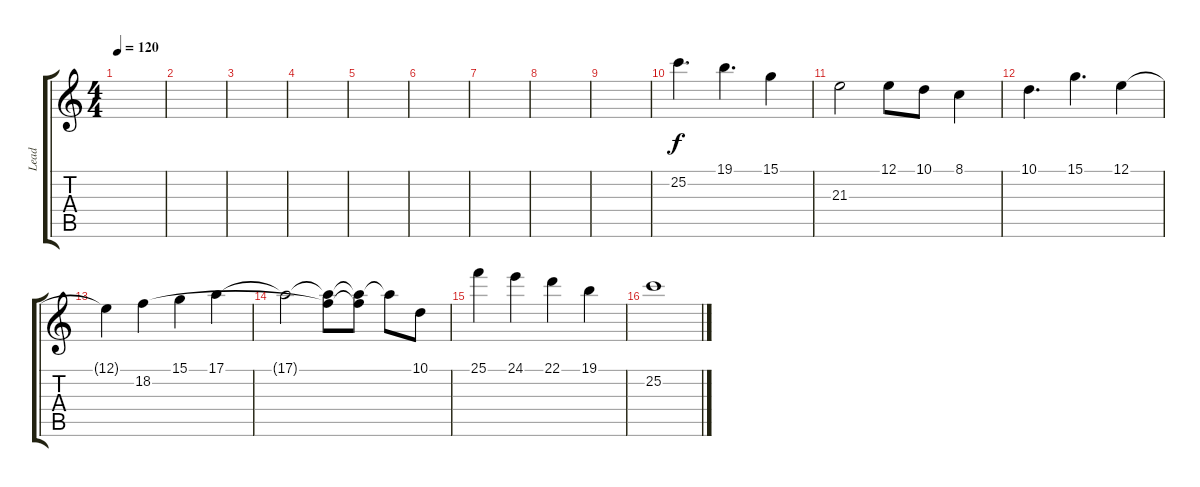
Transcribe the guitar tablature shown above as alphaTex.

\track ("Lead" "Lead") {instrument acousticgrandpiano}
\staff {score tabs}
\tuning (E4 B3 G3 D3 A2 E2) {hide}
\ts (4 4)
\tempo 120
\clef g2
\ks c
|
|
|
|
|
|
|
|
|
25.2.4{d} 19.1.4{d} 15.1.4 |
21.3.2 12.1.8 10.1.8 8.1.4 |
10.1.4{d} 15.1.4{d} 12.1.4 |
12.1{t}.4 18.2.4 15.1.4 17.1.4 |
17.1{t}.2 (17.1{t} 18.2{t}).8 (17.1{t} 18.2{t}).8 17.1{t}.8 10.1.8 |
25.1.4 24.1.4 22.1.4 19.1.4 |
25.2.1
